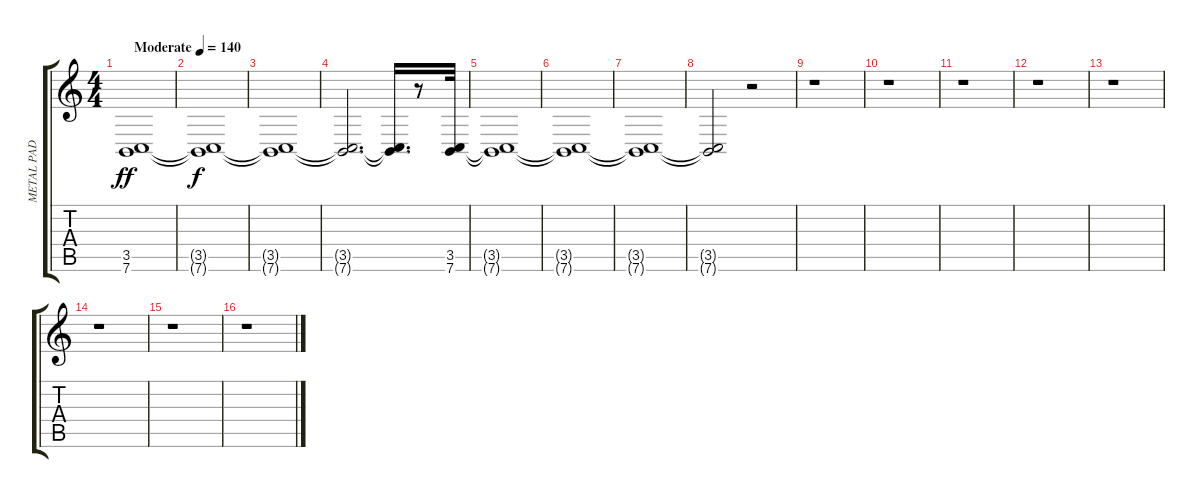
\track ("METAL PAD" "METAL PAD") {instrument pad6metallic}
\staff {score tabs}
\tuning (E4 B3 G3 D3 A2 E2) {hide}
\ts (4 4)
\tempo (140 "Moderate")
\clef g2
\ks c
(3.5 7.6).1{dy ff instrument pad6metallic} |
(3.5{t} 7.6{t}).1{dy f} |
(3.5{t} 7.6{t}).1 |
(3.5{t} 7.6{t}).2{d} (3.5{t} 7.6{t}).16{d} r.8 (3.5 7.6).32 |
(3.5{t} 7.6{t}).1 |
(3.5{t} 7.6{t}).1 |
(3.5{t} 7.6{t}).1 |
(3.5{t} 7.6{t}).2 r.2 |
r.1 |
r.1 |
r.1 |
r.1 |
r.1 |
r.1 |
r.1 |
r.1
